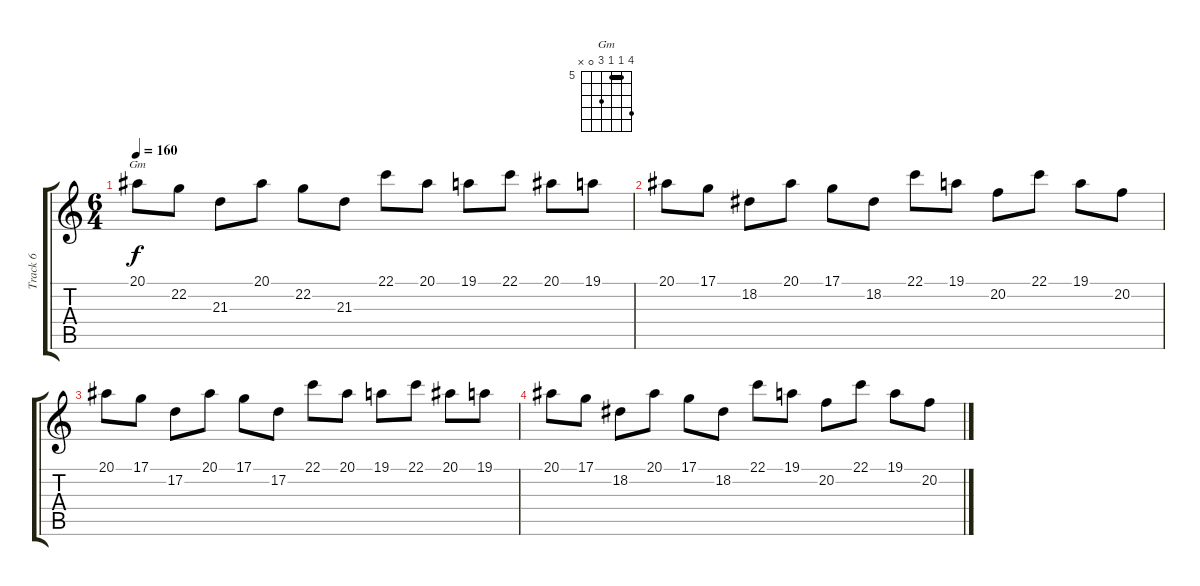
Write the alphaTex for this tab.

\track ("Track 6" "Track 6") {instrument stringensemble1}
\staff {score tabs}
\tuning (D4 A3 F3 C3 G2 D2) {hide}
\chord ("Gm" 8 5 5 7 0 x) {firstfret 5 barre 5}
\ts (6 4)
\tempo 160
\clef g2
\ks c
20.1.8{ch "Gm" dy f} 22.2.8 21.3.8 20.1.8 22.2.8 21.3.8 22.1.8 20.1.8 19.1.8 22.1.8 20.1.8 19.1.8 |
20.1.8 17.1.8 18.2.8 20.1.8 17.1.8 18.2.8 22.1.8 19.1.8 20.2.8 22.1.8 19.1.8 20.2.8 |
20.1.8 17.1.8 17.2.8 20.1.8 17.1.8 17.2.8 22.1.8 20.1.8 19.1.8 22.1.8 20.1.8 19.1.8 |
20.1.8 17.1.8 18.2.8 20.1.8 17.1.8 18.2.8 22.1.8 19.1.8 20.2.8 22.1.8 19.1.8 20.2.8
